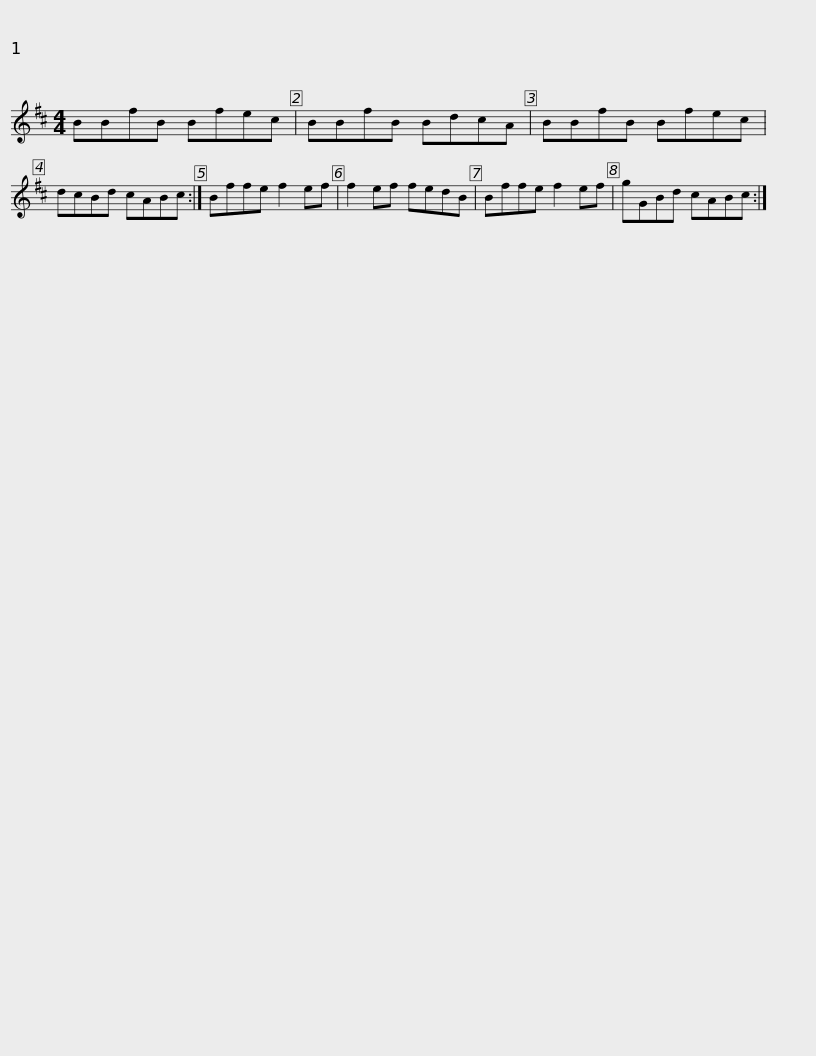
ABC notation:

X:1
L:1/8
M:4/4
I:linebreak $
K:Bmin
V:1 treble
V:1
 BBfB Bfec | BBfB BdcA | BBfB Bfec | dcBd cABc :| Bffe f2 ef |$ %5
 f2 ef fedB | Bffe f2 ef | gGBd cABc :| %8
